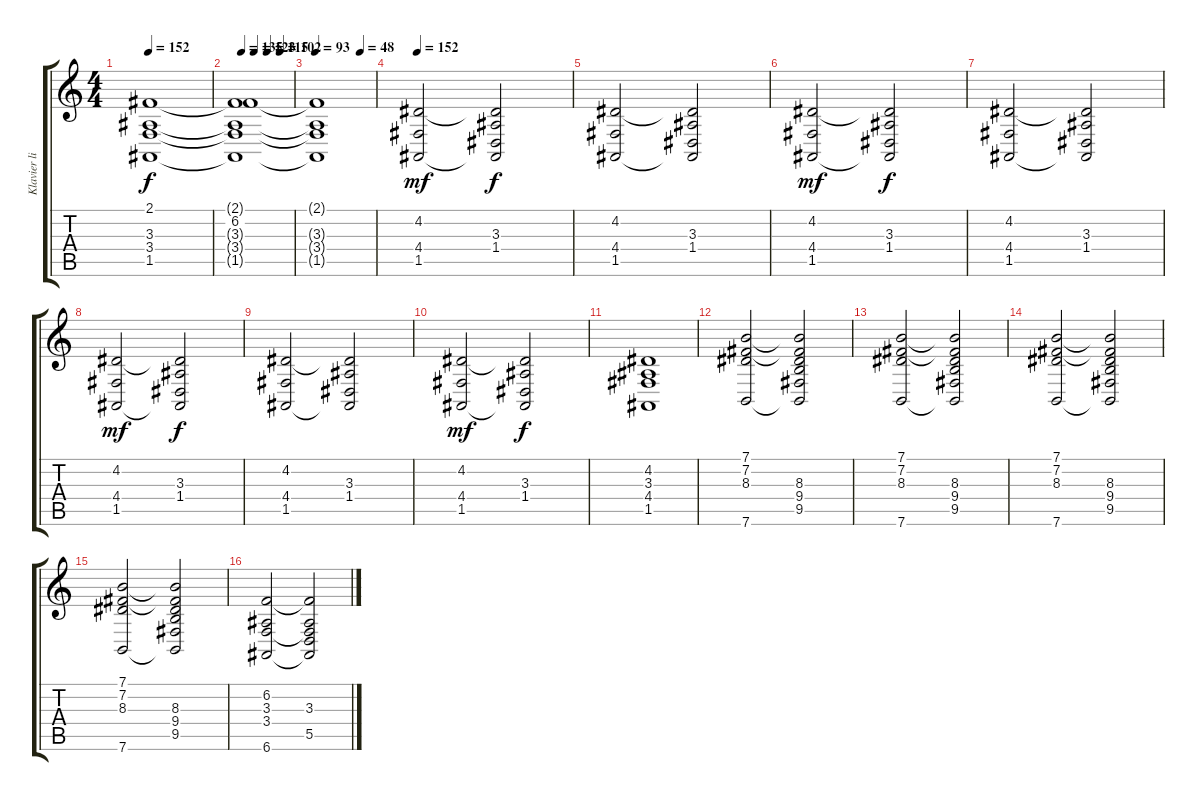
\track ("Klavier linke Hand" "Klavier li") {instrument acousticgrandpiano}
\staff {score tabs}
\tuning (E4 B3 G3 D3 A2 E2) {hide}
\ts (4 4)
\tempo 152
\clef g2
\ks c
(2.1 3.3 3.4 1.5).1{dy f} |
\tempo 135
\tempo (123 0.25)
\tempo (115 0.5)
\tempo (102 0.75)
(2.1{t} 6.2{t} 3.3{t} 3.4{t} 1.5{t}).1 |
\tempo 93
\tempo (48 0.75)
(2.1{t} 3.3{t} 3.4{t} 1.5{t}).1 |
\tempo 152
(4.2 4.4 1.5).2{dy mf} (4.2{t} 3.3 1.4 1.5{t}).2{dy f} |
(4.2 4.4 1.5).2 (4.2{t} 3.3 1.4 1.5{t}).2 |
(4.2 4.4 1.5).2{dy mf} (4.2{t} 3.3 1.4 1.5{t}).2{dy f} |
(4.2 4.4 1.5).2 (4.2{t} 3.3 1.4 1.5{t}).2 |
(4.2 4.4 1.5).2{dy mf} (4.2{t} 3.3 1.4 1.5{t}).2{dy f} |
(4.2 4.4 1.5).2 (4.2{t} 3.3 1.4 1.5{t}).2 |
(4.2 4.4 1.5).2{dy mf} (4.2{t} 3.3 1.4 1.5{t}).2{dy f} |
(4.2 3.3 4.4 1.5).1 |
(7.1 7.2 8.3 7.6).2 (7.1{t} 7.2{t} 8.3 9.4 9.5 7.6{t}).2 |
(7.1 7.2 8.3 7.6).2 (7.1{t} 7.2{t} 8.3 9.4 9.5 7.6{t}).2 |
(7.1 7.2 8.3 7.6).2 (7.1{t} 7.2{t} 8.3 9.4 9.5 7.6{t}).2 |
(7.1 7.2 8.3 7.6).2 (7.1{t} 7.2{t} 8.3 9.4 9.5 7.6{t}).2 |
(6.2 3.3 3.4 6.6).2 (6.2{t} 3.3 3.4{t} 5.5 6.6{t}).2
